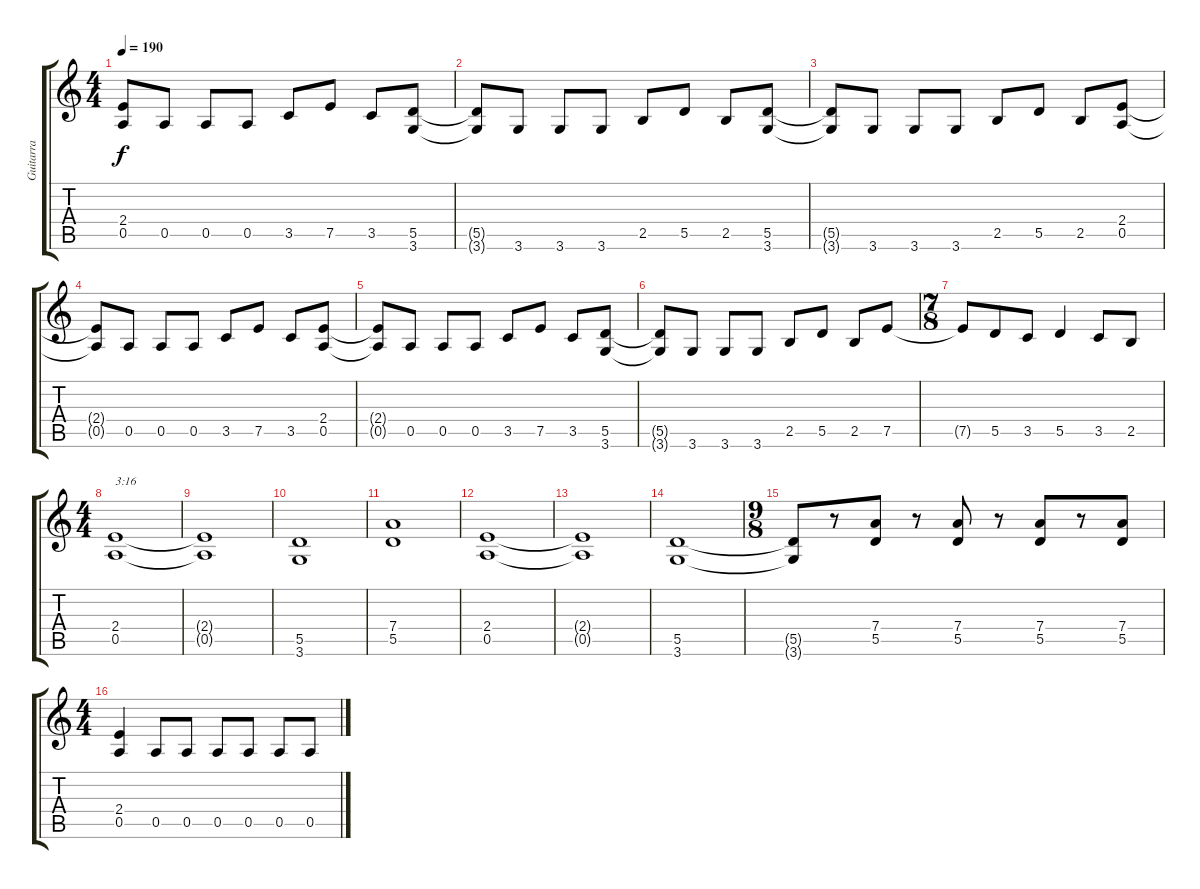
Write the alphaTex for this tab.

\track ("Guitarra" "Guitarra") {instrument distortionguitar}
\staff {score tabs}
\tuning (E4 B3 G3 D3 A2 E2) {hide}
\ts (4 4)
\tempo 190
\clef g2
\ks c
(2.4{t} 0.5{t}).8{dy f} 0.5.8 0.5.8 0.5.8 3.5.8 7.5.8 3.5.8 (5.5 3.6).8 |
(5.5{t} 3.6{t}).8 3.6.8 3.6.8 3.6.8 2.5.8 5.5.8 2.5.8 (5.5 3.6).8 |
(5.5{t} 3.6{t}).8 3.6.8 3.6.8 3.6.8 2.5.8 5.5.8 2.5.8 (2.4 0.5).8 |
(2.4{t} 0.5{t}).8 0.5.8 0.5.8 0.5.8 3.5.8 7.5.8 3.5.8 (2.4 0.5).8 |
(2.4{t} 0.5{t}).8 0.5.8 0.5.8 0.5.8 3.5.8 7.5.8 3.5.8 (5.5 3.6).8 |
(5.5{t} 3.6{t}).8 3.6.8 3.6.8 3.6.8 2.5.8 5.5.8 2.5.8 7.5.8 |
\ts (7 8)
7.5{t}.8 5.5.8 3.5.8 5.5.4 3.5.8 2.5.8 |
\ts (4 4)
(2.4 0.5).1{txt "3:16"} |
(2.4{t} 0.5{t}).1 |
(5.5 3.6).1 |
(7.4 5.5).1 |
(2.4 0.5).1 |
(2.4{t} 0.5{t}).1 |
(5.5 3.6).1 |
\ts (9 8)
(5.5{t} 3.6{t}).8 r.8 (7.4 5.5).8 r.8 (7.4 5.5).8 r.8 (7.4 5.5).8 r.8 (7.4 5.5).8 |
\ts (4 4)
(2.4 0.5).4 0.5.8 0.5.8 0.5.8 0.5.8 0.5.8 0.5.8
